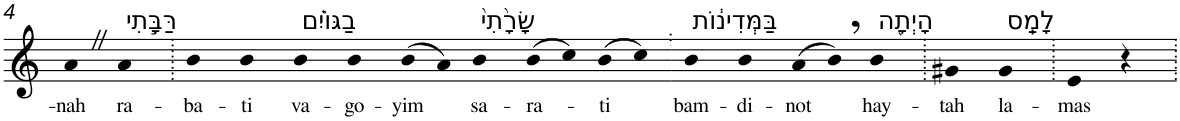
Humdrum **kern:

**kern	**text
*part1	*part1
*staff1	*staff1
*I"Piano	*
*I'Pno	*
!!LO:PB:g=z
*clefG2	*
*k[]	*
=4	=4
!	!LO:LY:b
4aZ	-nah
!LO:TX:a:t=רַּבָּ֣תִי	!
!	!LO:LY:b
4a	ra-
=5.	=5.
!	!LO:LY:b
4b	-ba-
!	!LO:LY:b
4b	-ti
!LO:TX:a:t=בַגּוֹיִ֗ם	!
!	!LO:LY:b
4b	va-
!	!LO:LY:b
4b	-go-
!	!LO:LY:b
(8b	-yim
8a)	.
!LO:TX:a:t=שָׂרָ֙תִי֙	!
!	!LO:LY:b
4b	sa-
!	!LO:LY:b
(8b	-ra-
8cc)	.
!	!LO:LY:b
(8b	-ti
8cc)	.
=5X2.	=5X2.
!LO:TX:a:t=בַּמְּדִינ֔וֹת	!
!	!LO:LY:b
4b	bam-
!	!LO:LY:b
4b	-di-
!	!LO:LY:b
(8a	-not
8b,)	.
!LO:TX:a:t=הָיְתָ֖ה	!
!	!LO:LY:b
4b	hay-
=6.	=6.
!	!LO:LY:b
4g#X	-tah
!LO:TX:a:t=לָמַֽס	!
!	!LO:LY:b
4g#	la-
=7.	=7.
!	!LO:LY:b
4e	-mas
4r	.
=.	=.
*-	*-
